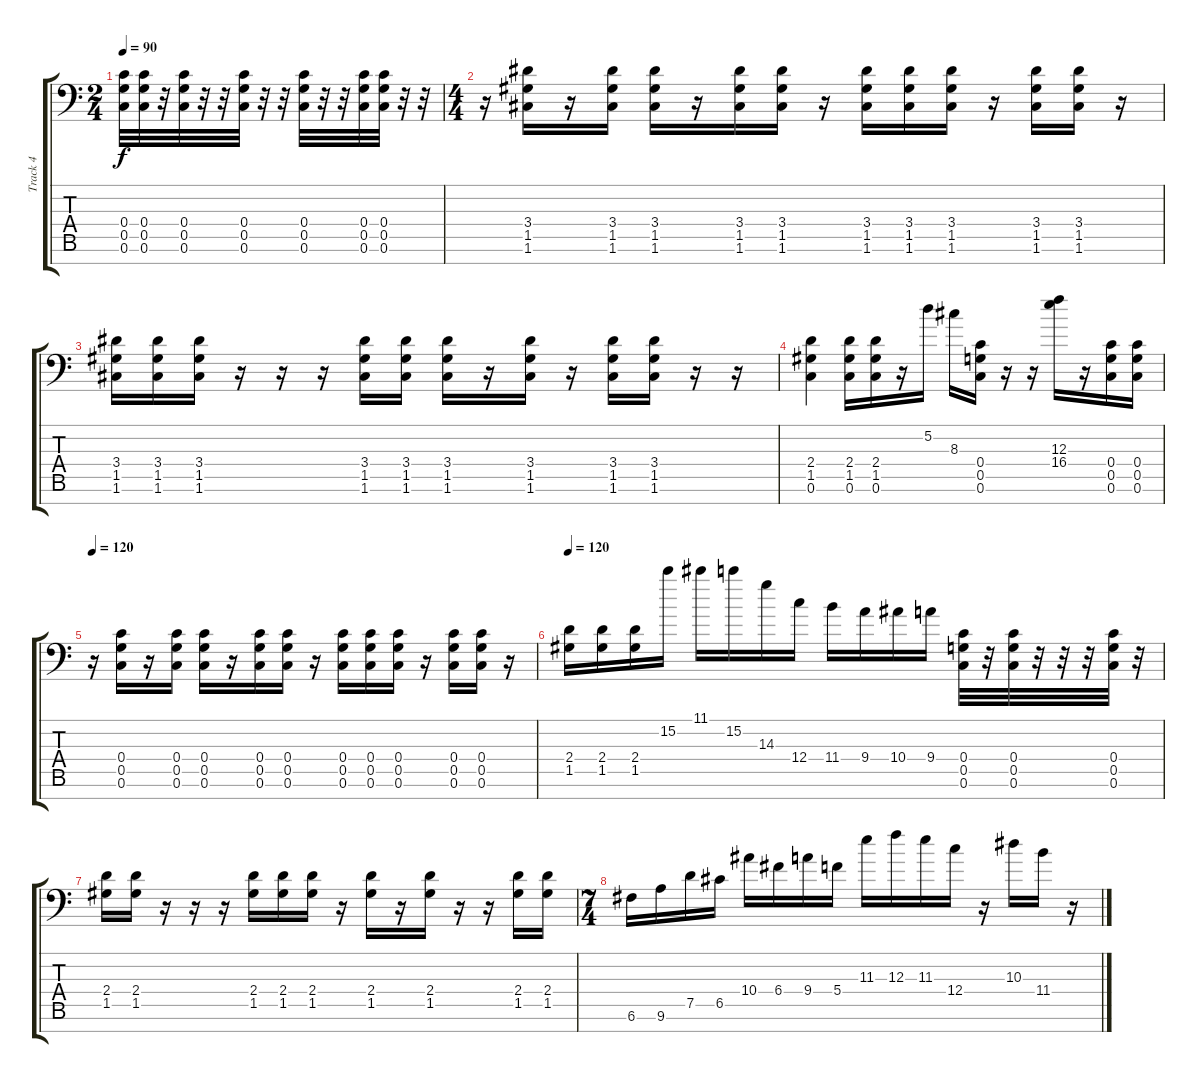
\track ("Track 4" "Track 4") {instrument overdrivenguitar}
\staff {score tabs}
\tuning (D4 A3 F3 C3 G2 C2 G1) {hide}
\ts (2 4)
\tempo 90
\clef f4
\ks c
(0.4 0.5 0.6).32{dy f} (0.4 0.5 0.6).32 r.32 (0.4 0.5 0.6).32 r.32 r.32 (0.4 0.5 0.6).32 r.32 r.32 (0.4 0.5 0.6).32 r.32 r.32 (0.4 0.5 0.6).32 (0.4 0.5 0.6).32 r.32 r.32 |
\ts (4 4)
r.16 (3.4 1.5 1.6).16 r.16 (3.4 1.5 1.6).16 (3.4 1.5 1.6).16 r.16 (3.4 1.5 1.6).16 (3.4 1.5 1.6).16 r.16 (3.4 1.5 1.6).16 (3.4 1.5 1.6).16 (3.4 1.5 1.6).16 r.16 (3.4 1.5 1.6).16 (3.4 1.5 1.6).16 r.16 |
(3.4 1.5 1.6).16 (3.4 1.5 1.6).16 (3.4 1.5 1.6).16 r.16 r.16 r.16 (3.4 1.5 1.6).16 (3.4 1.5 1.6).16 (3.4 1.5 1.6).16 r.16 (3.4 1.5 1.6).16 r.16 (3.4 1.5 1.6).16 (3.4 1.5 1.6).16 r.16 r.16 |
(2.4 1.5 0.6).4 (2.4 1.5 0.6).16 (2.4 1.5 0.6).16 r.16 5.2.16 8.3.16 (0.4 0.5 0.6).16 r.16 r.16 (12.3 16.4).16 r.16 (0.4 0.5 0.6).16 (0.4 0.5 0.6).16 |
\tempo 120
r.16 (0.4 0.5 0.6).16 r.16 (0.4 0.5 0.6).16 (0.4 0.5 0.6).16 r.16 (0.4 0.5 0.6).16 (0.4 0.5 0.6).16 r.16 (0.4 0.5 0.6).16 (0.4 0.5 0.6).16 (0.4 0.5 0.6).16 r.16 (0.4 0.5 0.6).16 (0.4 0.5 0.6).16 r.16 |
\tempo 120
(2.4 1.5).16 (2.4 1.5).16 (2.4 1.5).16 15.2.16 11.1.16 15.2.16 14.3.16 12.4.16 11.4.16 9.4.16 10.4.16 9.4.16 (0.4 0.5 0.6).32 r.32 (0.4 0.5 0.6).32 r.32 r.32 r.32 (0.4 0.5 0.6).32 r.32 |
(2.4 1.5).16 (2.4 1.5).16 r.16 r.16 r.16 (2.4 1.5).16 (2.4 1.5).16 (2.4 1.5).16 r.16 (2.4 1.5).16 r.16 (2.4 1.5).16 r.16 r.16 (2.4 1.5).16 (2.4 1.5).16 |
\ts (7 4)
6.6.16 9.6.16 7.5.16 6.5.16 10.4.16 6.4.16 9.4.16 5.4.16 11.3.16 12.3.16 11.3.16 12.4.16 r.16 10.3.16 11.4.16 r.16
